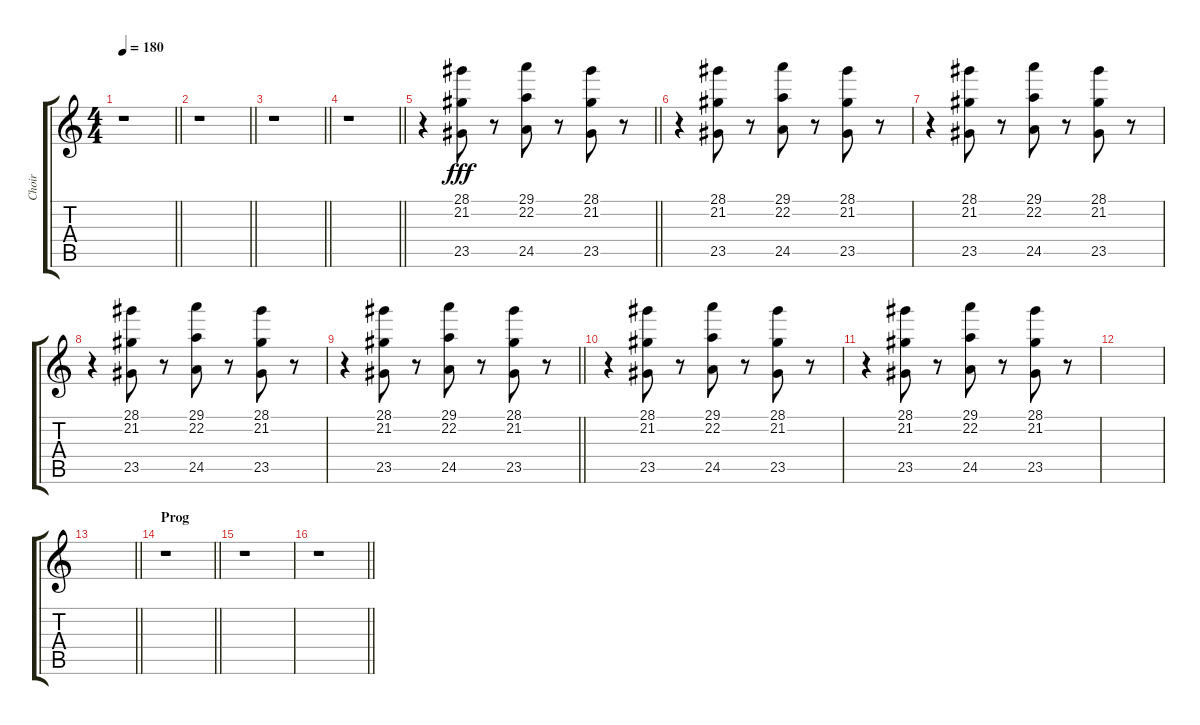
\track ("Choir" "Choir") {instrument choiraahs}
\staff {score tabs}
\tuning (E4 B3 G3 D3 A2 E2) {hide}
\ts (4 4)
\tempo 180
\clef g2
\barLineRight lightlight
\ks c
r.1{dy fff} |
\barLineRight lightlight
r.1 |
\barLineRight lightlight
r.1 |
\barLineRight lightlight
r.1 |
\barLineRight lightlight
r.4 (28.1 21.2 23.5).8 r.8 (29.1 22.2 24.5).8 r.8 (28.1 21.2 23.5).8 r.8 |
r.4 (28.1 21.2 23.5).8 r.8 (29.1 22.2 24.5).8 r.8 (28.1 21.2 23.5).8 r.8 |
r.4 (28.1 21.2 23.5).8 r.8 (29.1 22.2 24.5).8 r.8 (28.1 21.2 23.5).8 r.8 |
r.4 (28.1 21.2 23.5).8 r.8 (29.1 22.2 24.5).8 r.8 (28.1 21.2 23.5).8 r.8 |
\barLineRight lightlight
r.4 (28.1 21.2 23.5).8 r.8 (29.1 22.2 24.5).8 r.8 (28.1 21.2 23.5).8 r.8 |
r.4 (28.1 21.2 23.5).8 r.8 (29.1 22.2 24.5).8 r.8 (28.1 21.2 23.5).8 r.8 |
r.4 (28.1 21.2 23.5).8 r.8 (29.1 22.2 24.5).8 r.8 (28.1 21.2 23.5).8 r.8 |
|
\barLineRight lightlight
|
\section ("" "Prog")
\barLineRight lightlight
r.1 |
r.1 |
\barLineRight lightlight
r.1
